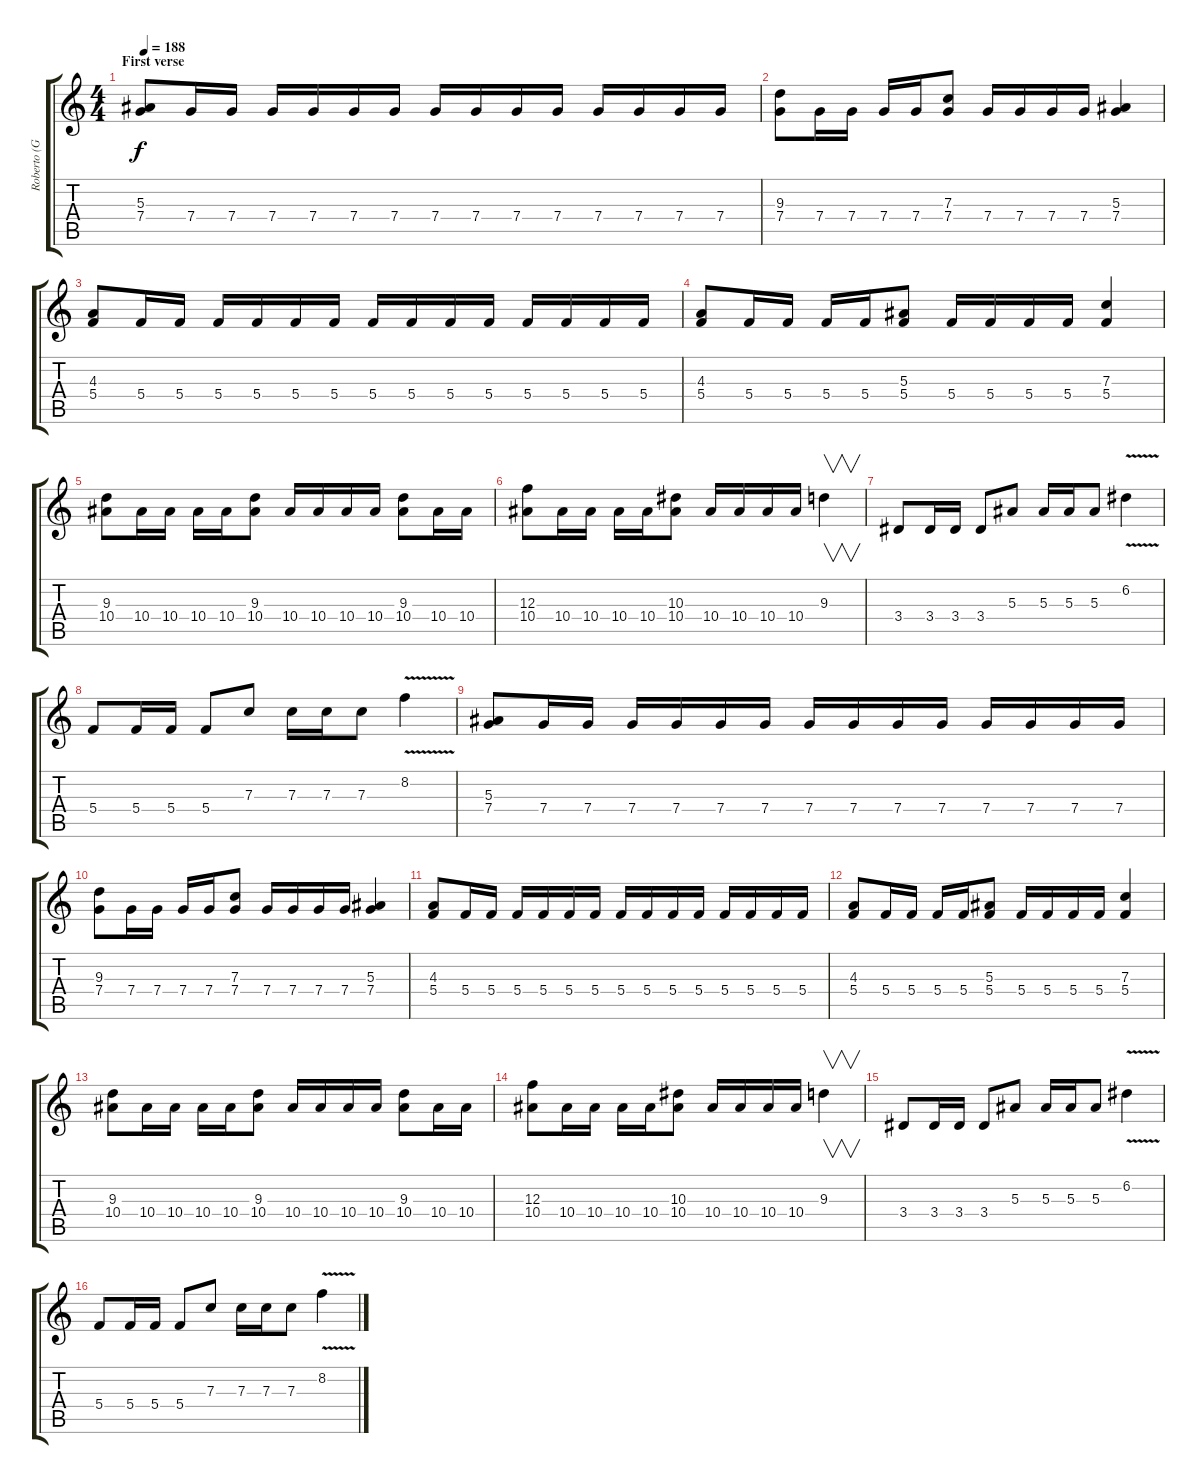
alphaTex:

\track ("Roberto (Guitar)" "Roberto (G") {instrument overdrivenguitar}
\staff {score tabs}
\tuning (D4 A3 F3 C3 G2 D2) {hide}
\ts (4 4)
\section ("" "First verse")
\tempo 188
\clef g2
\ks c
(5.3 7.4).8{dy f} 7.4.16 7.4.16 7.4.16 7.4.16 7.4.16 7.4.16 7.4.16 7.4.16 7.4.16 7.4.16 7.4.16 7.4.16 7.4.16 7.4.16 |
(9.3 7.4).8 7.4.16 7.4.16 7.4.16 7.4.16 (7.3 7.4).8 7.4.16 7.4.16 7.4.16 7.4.16 (5.3 7.4).4 |
(4.3 5.4).8 5.4.16 5.4.16 5.4.16 5.4.16 5.4.16 5.4.16 5.4.16 5.4.16 5.4.16 5.4.16 5.4.16 5.4.16 5.4.16 5.4.16 |
(4.3 5.4).8 5.4.16 5.4.16 5.4.16 5.4.16 (5.3 5.4).8 5.4.16 5.4.16 5.4.16 5.4.16 (7.3 5.4).4 |
(9.3 10.4).8 10.4.16 10.4.16 10.4.16 10.4.16 (9.3 10.4).8 10.4.16 10.4.16 10.4.16 10.4.16 (9.3 10.4).8 10.4.16 10.4.16 |
(12.3 10.4).8 10.4.16 10.4.16 10.4.16 10.4.16 (10.3 10.4).8 10.4.16 10.4.16 10.4.16 10.4.16 9.3.4{v instrument guitarharmonics} |
3.4.8{instrument overdrivenguitar} 3.4.16 3.4.16 3.4.8 5.3.8 5.3.16 5.3.16 5.3.8 6.2{v}.4 |
5.4.8 5.4.16 5.4.16 5.4.8 7.3.8 7.3.16 7.3.16 7.3.8 8.2{v}.4 |
(5.3 7.4).8 7.4.16 7.4.16 7.4.16 7.4.16 7.4.16 7.4.16 7.4.16 7.4.16 7.4.16 7.4.16 7.4.16 7.4.16 7.4.16 7.4.16 |
(9.3 7.4).8 7.4.16 7.4.16 7.4.16 7.4.16 (7.3 7.4).8 7.4.16 7.4.16 7.4.16 7.4.16 (5.3 7.4).4 |
(4.3 5.4).8 5.4.16 5.4.16 5.4.16 5.4.16 5.4.16 5.4.16 5.4.16 5.4.16 5.4.16 5.4.16 5.4.16 5.4.16 5.4.16 5.4.16 |
(4.3 5.4).8 5.4.16 5.4.16 5.4.16 5.4.16 (5.3 5.4).8 5.4.16 5.4.16 5.4.16 5.4.16 (7.3 5.4).4 |
(9.3 10.4).8 10.4.16 10.4.16 10.4.16 10.4.16 (9.3 10.4).8 10.4.16 10.4.16 10.4.16 10.4.16 (9.3 10.4).8 10.4.16 10.4.16 |
(12.3 10.4).8 10.4.16 10.4.16 10.4.16 10.4.16 (10.3 10.4).8 10.4.16 10.4.16 10.4.16 10.4.16 9.3.4{v instrument guitarharmonics} |
3.4.8{instrument overdrivenguitar} 3.4.16 3.4.16 3.4.8 5.3.8 5.3.16 5.3.16 5.3.8 6.2{v}.4 |
5.4.8 5.4.16 5.4.16 5.4.8 7.3.8 7.3.16 7.3.16 7.3.8 8.2{v}.4
